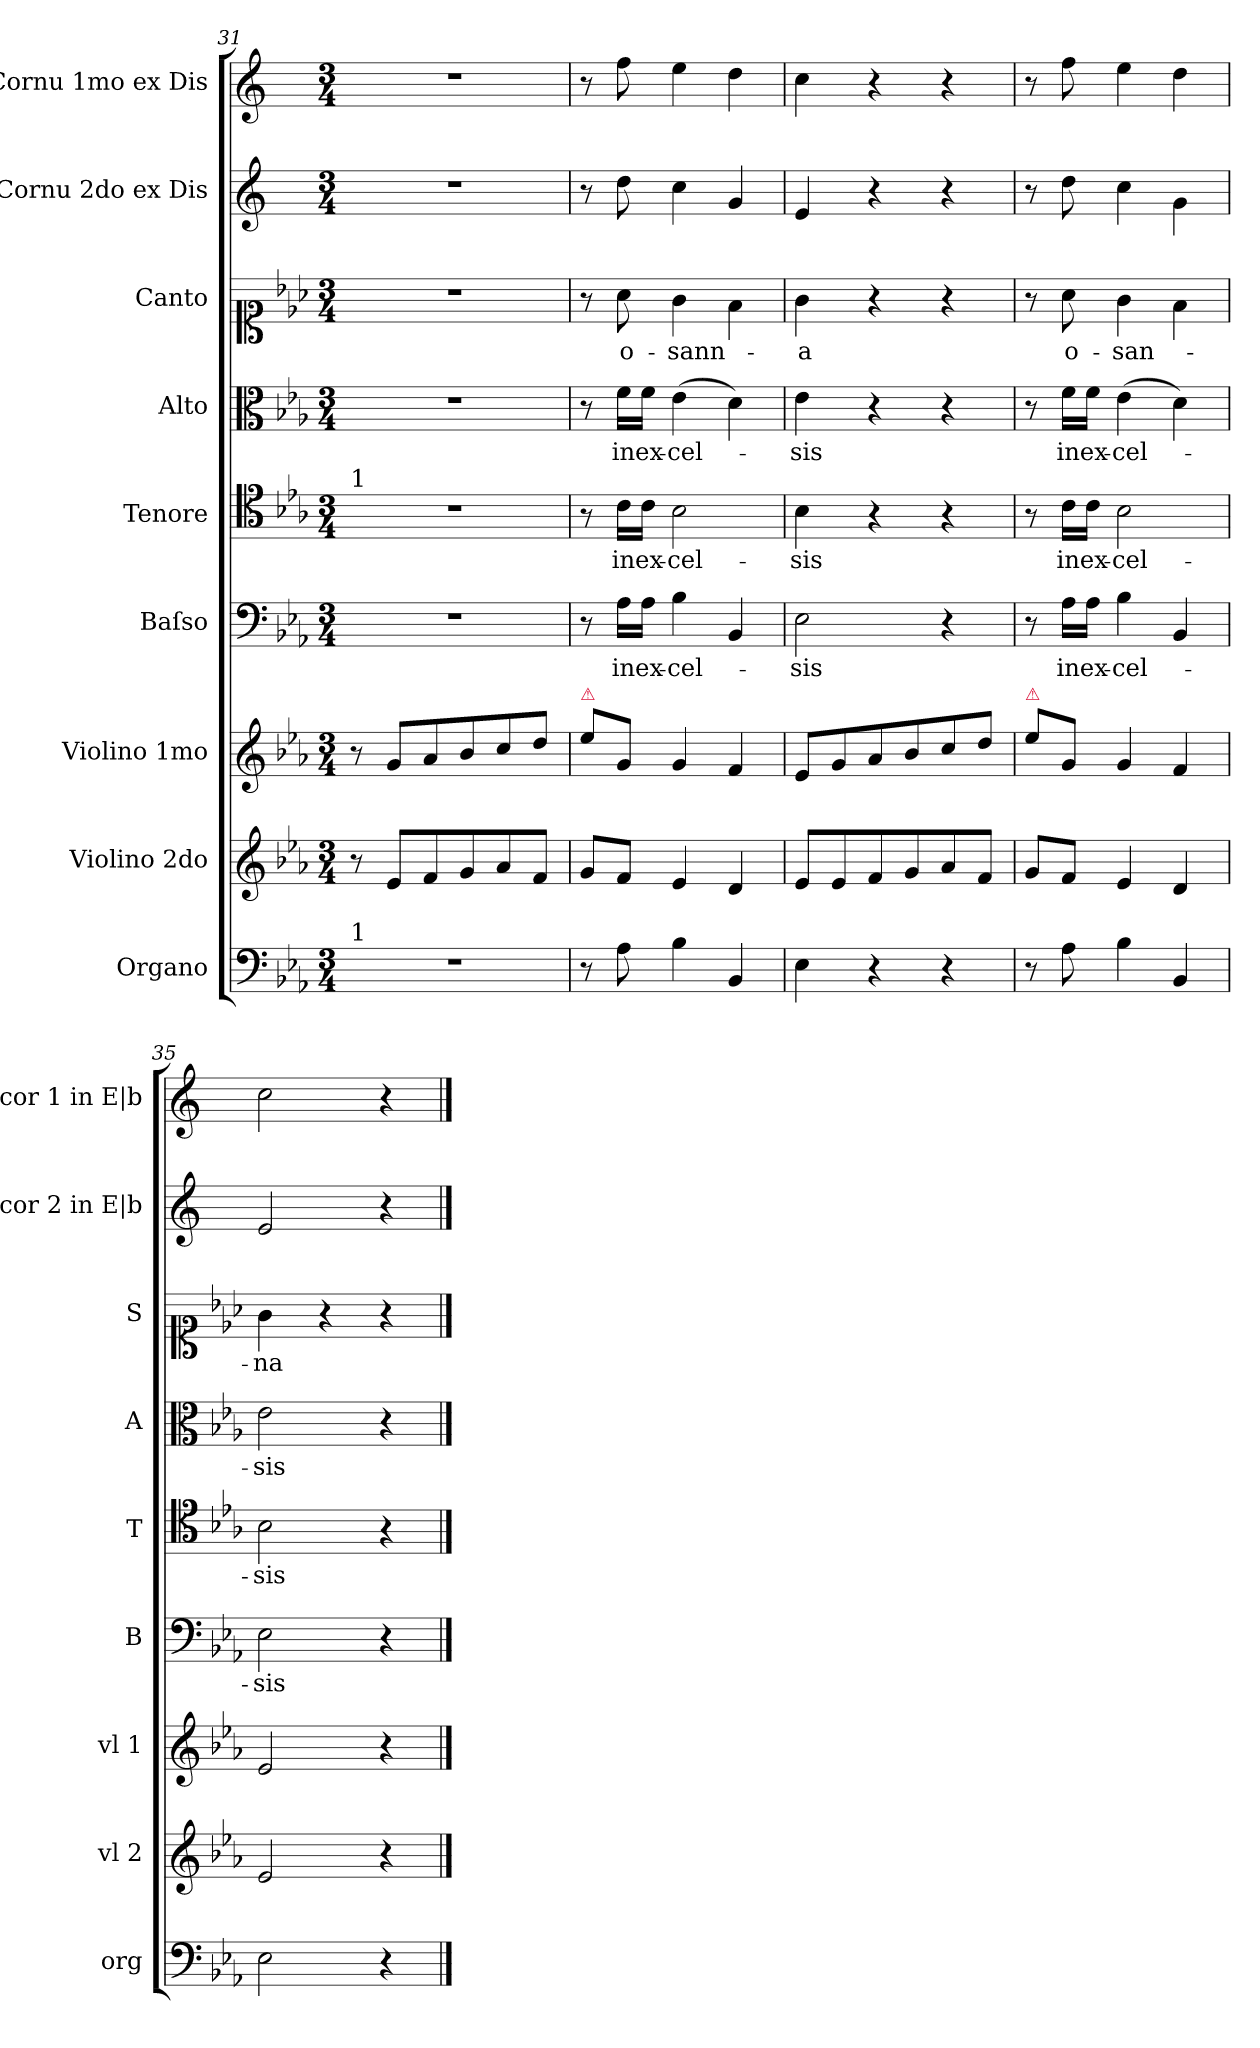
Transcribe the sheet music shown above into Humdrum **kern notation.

**kern	**kern	**kern	**kern	**text	**kern	**text	**kern	**text	**kern	**text	**kern	**kern
*part9	*part8	*part7	*part6	*part6	*part5	*part5	*part4	*part4	*part3	*part3	*part2	*part1
*staff9	*staff8	*staff7	*staff6	*staff6	*staff5	*staff5	*staff4	*staff4	*staff3	*staff3	*staff2	*staff1
*I"Organo	*I"Violino 2do	*I"Violino 1mo	*I"Baſso	*	*I"Tenore	*	*I"Alto	*	*I"Canto	*	*I"Cornu 2do ex Dis	*I"Cornu 1mo ex Dis
*I'org	*I'vl 2	*I'vl 1	*I'B	*	*I'T	*	*I'A	*	*I'S	*	*I'cor 2 in E|b	*I'cor 1 in E|b
*clefF4	*clefG2	*clefG2	*clefF4	*	*clefC4	*	*clefC3	*	*clefC1	*	*clefG2	*clefG2
*	*	*	*	*	*	*	*	*	*	*	*ITrd5c9	*ITrd5c9
*k[b-e-a-]	*k[b-e-a-]	*k[b-e-a-]	*k[b-e-a-]	*	*k[b-e-a-]	*	*k[b-e-a-]	*	*k[b-e-a-]	*	*k[b-e-a-]	*k[b-e-a-]
*E-:	*E-:	*E-:	*E-:	*	*E-:	*	*E-:	*	*E-:	*	*E-:	*E-:
*M3/4	*M3/4	*M3/4	*M3/4	*	*M3/4	*	*M3/4	*	*M3/4	*	*M3/4	*M3/4
=31	=31	=31	=31	=31	=31	=31	=31	=31	=31	=31	=31	=31
!	!	!	!	!	!LO:TX:a:t=1	!	!	!	!	!	!	!
!LO:TX:a:t=1	!	!	!	!	!	!	!	!	!	!	!	!
2.r	8r	8r	2.r	.	2.r	.	2.r	.	2.r	.	2.r	2.r
.	8e-/L	8g/L	.	.	.	.	.	.	.	.	.	.
.	8f/	8a-/	.	.	.	.	.	.	.	.	.	.
.	8g/	8b-/	.	.	.	.	.	.	.	.	.	.
.	8a-/	8cc/	.	.	.	.	.	.	.	.	.	.
.	8f/J	8dd/J	.	.	.	.	.	.	.	.	.	.
=32	=32	=32	=32	=32	=32	=32	=32	=32	=32	=32	=32	=32
!	!	!LO:TX:a:color=crimson:t=⚠	!	!	!	!	!	!	!	!	!	!
8r	8g/L	8ee-\L	8r	.	8r	.	8r	.	8r	.	8r	8r
8A-\	8f/J	8g/J	16A-\LL	in	16c\LL	in	16f\LL	in	8a-\	o-	8f\	8a-\
.	.	.	16A-\JJ	ex-	16c\JJ	ex-	16f\JJ	ex-	.	.	.	.
4B-\	4e-/	4g/	4B-\	-cel-	2B-\	-cel-	(4e-\	-cel-	4g\	-sann-	4e-\	4g\
4BB-/	4d/	4f/	4BB-/	.	.	.	4d\)	.	4f\	.	4B-/	4f\
=33	=33	=33	=33	=33	=33	=33	=33	=33	=33	=33	=33	=33
4E-\	8e-/L	8e-/L	2E-\	-sis	4B-\	-sis	4e-\	-sis	4g\	-a	4G/	4e-\
.	8e-/	8g/	.	.	.	.	.	.	.	.	.	.
4r	8f/	8a-/	.	.	4r	.	4r	.	4r	.	4r	4r
.	8g/	8b-/	.	.	.	.	.	.	.	.	.	.
4r	8a-/	8cc/	4r	.	4r	.	4r	.	4r	.	4r	4r
.	8f/J	8dd/J	.	.	.	.	.	.	.	.	.	.
=34	=34	=34	=34	=34	=34	=34	=34	=34	=34	=34	=34	=34
!	!	!LO:TX:a:color=crimson:t=⚠	!	!	!	!	!	!	!	!	!	!
8r	8g/L	8ee-\L	8r	.	8r	.	8r	.	8r	.	8r	8r
8A-\	8f/J	8g/J	16A-\LL	in	16c\LL	in	16f\LL	in	8a-\	o-	8f\	8a-\
.	.	.	16A-\JJ	ex-	16c\JJ	ex-	16f\JJ	ex-	.	.	.	.
4B-\	4e-/	4g/	4B-\	-cel-	2B-\	-cel-	(4e-\	-cel-	4g\	-san-	4e-\	4g\
4BB-/	4d/	4f/	4BB-/	.	.	.	4d\)	.	4f\	.	4B-\	4f\
=35	=35	=35	=35	=35	=35	=35	=35	=35	=35	=35	=35	=35
2E-\	2e-/	2e-/	2E-\	-sis	2B-\	-sis	2e-\	-sis	4g\	-na	2G/	2e-\
.	.	.	.	.	.	.	.	.	4r	.	.	.
4r	4r	4r	4r	.	4r	.	4r	.	4r	.	4r	4r
==	==	==	==	==	==	==	==	==	==	==	==	==
*-	*-	*-	*-	*-	*-	*-	*-	*-	*-	*-	*-	*-
